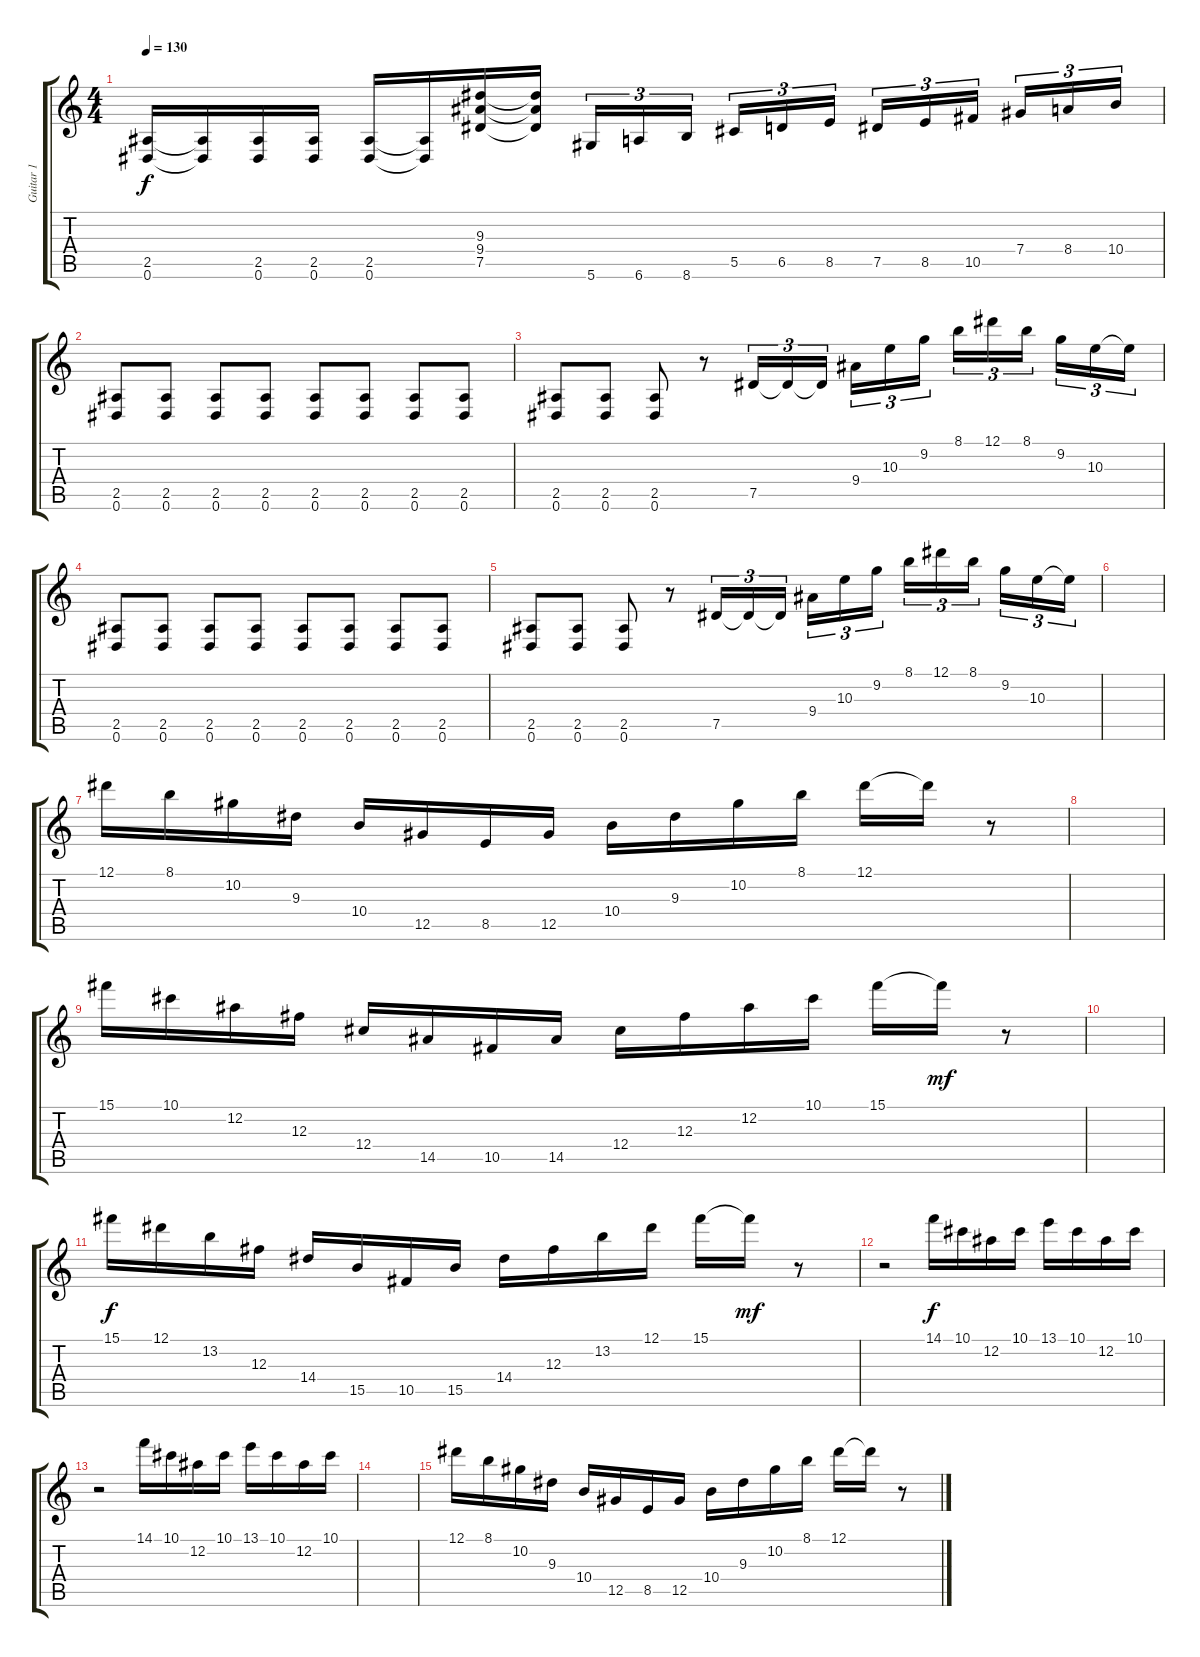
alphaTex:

\track ("Guitar 1" "Guitar 1") {instrument distortionguitar}
\staff {score tabs}
\tuning (Eb4 Bb3 Gb3 Db3 Ab2 Eb2) {hide}
\ts (4 4)
\tempo 130
\clef g2
\ks c
(2.5 0.6).16{dy f} (2.5{t} 0.6{t}).16 (2.5 0.6).16 (2.5 0.6).16 (2.5 0.6).16 (2.5{t} 0.6{t}).16 (9.3 9.4 7.5).16 (9.3{t} 9.4{t} 7.5{t}).16 5.6.16{tu (3 2)} 6.6.16{tu (3 2)} 8.6.16{tu (3 2) beam splitsecondary} 5.5.16{tu (3 2)} 6.5.16{tu (3 2)} 8.5.16{tu (3 2)} 7.5.16{tu (3 2)} 8.5.16{tu (3 2)} 10.5.16{tu (3 2) beam splitsecondary} 7.4.16{tu (3 2)} 8.4.16{tu (3 2)} 10.4.16{tu (3 2)} |
(2.5 0.6).8 (2.5 0.6).8 (2.5 0.6).8 (2.5 0.6).8 (2.5 0.6).8 (2.5 0.6).8 (2.5 0.6).8 (2.5 0.6).8 |
(2.5 0.6).8 (2.5 0.6).8 (2.5 0.6).8 r.8 7.5.16{tu (3 2)} 7.5{t}.16{tu (3 2)} 7.5{t}.16{tu (3 2) beam splitsecondary} 9.4.16{tu (3 2)} 10.3.16{tu (3 2)} 9.2.16{tu (3 2)} 8.1.16{tu (3 2)} 12.1.16{tu (3 2)} 8.1.16{tu (3 2) beam splitsecondary} 9.2.16{tu (3 2)} 10.3.16{tu (3 2)} 10.3{t}.16{tu (3 2)} |
(2.5 0.6).8 (2.5 0.6).8 (2.5 0.6).8 (2.5 0.6).8 (2.5 0.6).8 (2.5 0.6).8 (2.5 0.6).8 (2.5 0.6).8 |
(2.5 0.6).8 (2.5 0.6).8 (2.5 0.6).8 r.8 7.5.16{tu (3 2)} 7.5{t}.16{tu (3 2)} 7.5{t}.16{tu (3 2) beam splitsecondary} 9.4.16{tu (3 2)} 10.3.16{tu (3 2)} 9.2.16{tu (3 2)} 8.1.16{tu (3 2)} 12.1.16{tu (3 2)} 8.1.16{tu (3 2) beam splitsecondary} 9.2.16{tu (3 2)} 10.3.16{tu (3 2)} 10.3{t}.16{tu (3 2)} |
|
12.1.16 8.1.16 10.2.16 9.3.16 10.4.16 12.5.16 8.5.16 12.5.16 10.4.16 9.3.16 10.2.16 8.1.16 12.1.16 12.1{t}.16 r.8 |
|
15.1.16 10.1.16 12.2.16 12.3.16 12.4.16 14.5.16 10.5.16 14.5.16 12.4.16 12.3.16 12.2.16 10.1.16 15.1.16 15.1{t}.16{dy mf} r.8 |
|
15.1.16{dy f} 12.1.16 13.2.16 12.3.16 14.4.16 15.5.16 10.5.16 15.5.16 14.4.16 12.3.16 13.2.16 12.1.16 15.1.16 15.1{t}.16{dy mf} r.8 |
r.2 14.1.16{dy f} 10.1.16 12.2.16 10.1.16 13.1.16 10.1.16 12.2.16 10.1.16 |
r.2 14.1.16 10.1.16 12.2.16 10.1.16 13.1.16 10.1.16 12.2.16 10.1.16 |
|
12.1.16 8.1.16 10.2.16 9.3.16 10.4.16 12.5.16 8.5.16 12.5.16 10.4.16 9.3.16 10.2.16 8.1.16 12.1.16 12.1{t}.16 r.8
